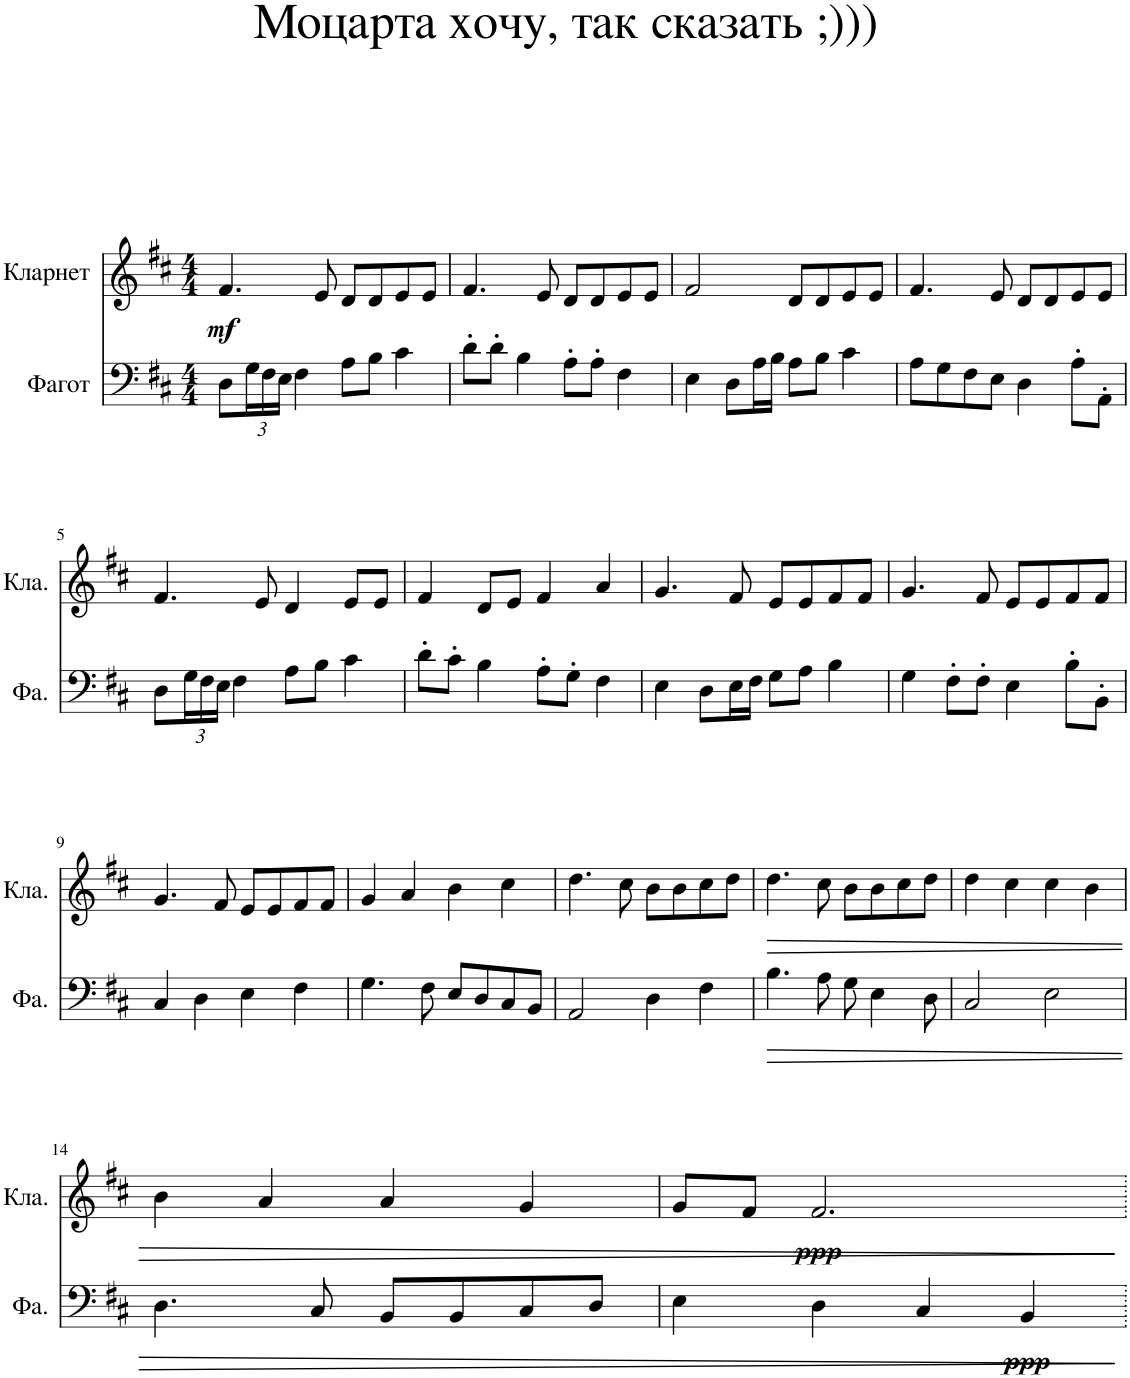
**kern	**dynam	**kern	**dynam
*part2	*part2	*part1	*part1
*staff2	*staff2	*staff1	*staff1
*I"Фагот	*	*I"Кларнет	*
*clefF4	*	*clefG2	*
*	*	*Trd1c2	*
*k[f#c#]	*	*k[f#c#]	*
*M4/4	*	*M4/4	*
=1	=1	=1	=1
!	!	!	!LO:DY:b
8D\L	.	4.f#/	mf
*Xbrackettup	*	*	*
24G\L	.	.	.
24F#\	.	.	.
24E\JJ	.	.	.
4F#\	.	.	.
.	.	8e/	.
8A\L	.	8d/L	.
8B\J	.	8d/	.
4c#\	.	8e/	.
.	.	8e/J	.
=2	=2	=2	=2
8d'\L	.	4.f#/	.
8d'\J	.	.	.
4B\	.	.	.
.	.	8e/	.
8A'\L	.	8d/L	.
8A'\J	.	8d/	.
4F#\	.	8e/	.
.	.	8e/J	.
=3	=3	=3	=3
4E\	.	2f#/	.
8D\L	.	.	.
16A\L	.	.	.
16B\JJ	.	.	.
8A\L	.	8d/L	.
8B\J	.	8d/	.
4c#\	.	8e/	.
.	.	8e/J	.
=4	=4	=4	=4
8A\L	.	4.f#/	.
8G\	.	.	.
8F#\	.	.	.
8E\J	.	8e/	.
4D\	.	8d/L	.
.	.	8d/	.
8A'\L	.	8e/	.
8AA'\J	.	8e/J	.
!!LO:LB:g=z
=5	=5	=5	=5
8D\L	.	4.f#/	.
24G\L	.	.	.
24F#\	.	.	.
24E\JJ	.	.	.
4F#\	.	.	.
.	.	8e/	.
8A\L	.	4d/	.
8B\J	.	.	.
4c#\	.	8e/L	.
.	.	8e/J	.
=6	=6	=6	=6
8d'\L	.	4f#/	.
8c#'\J	.	.	.
4B\	.	8d/L	.
.	.	8e/J	.
8A'\L	.	4f#/	.
8G'\J	.	.	.
4F#\	.	4a/	.
=7	=7	=7	=7
4E\	.	4.g/	.
8D\L	.	.	.
16E\L	.	8f#/	.
16F#\JJ	.	.	.
8G\L	.	8e/L	.
8A\J	.	8e/	.
4B\	.	8f#/	.
.	.	8f#/J	.
=8	=8	=8	=8
4G\	.	4.g/	.
8F#'\L	.	.	.
8F#'\J	.	8f#/	.
4E\	.	8e/L	.
.	.	8e/	.
8B'\L	.	8f#/	.
8BB'\J	.	8f#/J	.
!!LO:LB:g=z
=9	=9	=9	=9
4C#/	.	4.g/	.
4D\	.	.	.
.	.	8f#/	.
4E\	.	8e/L	.
.	.	8e/	.
4F#\	.	8f#/	.
.	.	8f#/J	.
=10	=10	=10	=10
4.G\	.	4g/	.
.	.	4a/	.
8F#\	.	.	.
8E/L	.	4b\	.
8D/	.	.	.
8C#/	.	4cc#\	.
8BB/J	.	.	.
=11	=11	=11	=11
2AA/	.	4.dd\	.
.	.	8cc#\	.
4D\	.	8b\L	.
.	.	8b\	.
4F#\	.	8cc#\	.
.	.	8dd\J	.
=12	=12	=12	=12
!	!LO:HP:b	!	!LO:HP:b
4.B\	>	4.dd\	>
8A\	.	8cc#\	.
8G\	.	8b\L	.
4E\	.	8b\	.
.	.	8cc#\	.
8D\	.	8dd\J	.
=13	=13	=13	=13
2C#/	.	4dd\	.
.	.	4cc#\	.
2E\	.	4cc#\	.
.	.	4b\	.
!!LO:LB:g=z
=14	=14	=14	=14
4.D\	.	4b\	.
.	.	4a/	.
8C#/	.	.	.
8BB/L	.	4a/	.
8BB/	.	.	.
8C#/	.	4g/	.
8D/J	.	.	.
=15	=15	=15	=15
4E\	.	8g/L	.
.	.	8f#/J	.
!	!	!	!LO:DY:b
4D\	.	2.f#/	ppp
4C#/	.	.	.
!	!LO:DY:b	!	!
4BB/	ppp	.	.
.	]	.	]
=.	=.	=.	=.
*-	*-	*-	*-
